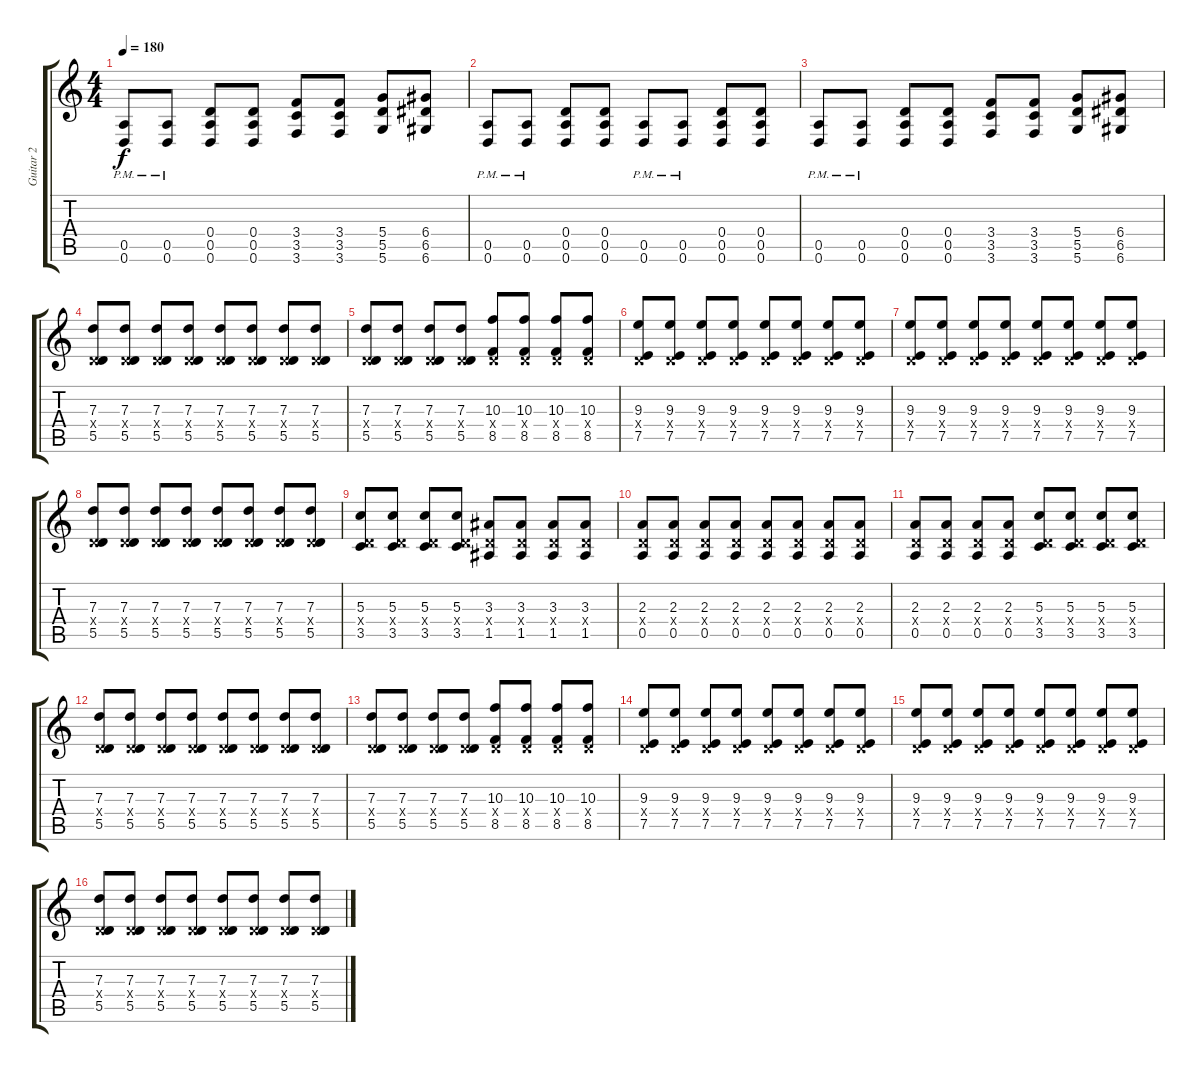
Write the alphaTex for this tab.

\track ("Guitar 2" "Guitar 2") {instrument distortionguitar}
\staff {score tabs}
\tuning (E4 B3 G3 D3 A2 D2) {hide}
\ts (4 4)
\tempo 180
\clef g2
\ks c
(0.5{pm} 0.6{pm}).8{dy f} (0.5{pm} 0.6{pm}).8 (0.4 0.5 0.6).8 (0.4 0.5 0.6).8 (3.4 3.5 3.6).8 (3.4 3.5 3.6).8 (5.4 5.5 5.6).8 (6.4 6.5 6.6).8 |
(0.5{pm} 0.6{pm}).8 (0.5{pm} 0.6{pm}).8 (0.4 0.5 0.6).8 (0.4 0.5 0.6).8 (0.5{pm} 0.6{pm}).8 (0.5{pm} 0.6{pm}).8 (0.4 0.5 0.6).8 (0.4 0.5 0.6).8 |
(0.5{pm} 0.6{pm}).8 (0.5{pm} 0.6{pm}).8 (0.4 0.5 0.6).8 (0.4 0.5 0.6).8 (3.4 3.5 3.6).8 (3.4 3.5 3.6).8 (5.4 5.5 5.6).8 (6.4 6.5 6.6).8 |
(7.3 0.4{x} 5.5).8 (7.3 0.4{x} 5.5).8 (7.3 0.4{x} 5.5).8 (7.3 0.4{x} 5.5).8 (7.3 0.4{x} 5.5).8 (7.3 0.4{x} 5.5).8 (7.3 0.4{x} 5.5).8 (7.3 0.4{x} 5.5).8 |
(7.3 0.4{x} 5.5).8 (7.3 0.4{x} 5.5).8 (7.3 0.4{x} 5.5).8 (7.3 0.4{x} 5.5).8 (10.3 0.4{x} 8.5).8 (10.3 0.4{x} 8.5).8 (10.3 0.4{x} 8.5).8 (10.3 0.4{x} 8.5).8 |
(9.3 0.4{x} 7.5).8 (9.3 0.4{x} 7.5).8 (9.3 0.4{x} 7.5).8 (9.3 0.4{x} 7.5).8 (9.3 0.4{x} 7.5).8 (9.3 0.4{x} 7.5).8 (9.3 0.4{x} 7.5).8 (9.3 0.4{x} 7.5).8 |
(9.3 0.4{x} 7.5).8 (9.3 0.4{x} 7.5).8 (9.3 0.4{x} 7.5).8 (9.3 0.4{x} 7.5).8 (9.3 0.4{x} 7.5).8 (9.3 0.4{x} 7.5).8 (9.3 0.4{x} 7.5).8 (9.3 0.4{x} 7.5).8 |
(7.3 0.4{x} 5.5).8 (7.3 0.4{x} 5.5).8 (7.3 0.4{x} 5.5).8 (7.3 0.4{x} 5.5).8 (7.3 0.4{x} 5.5).8 (7.3 0.4{x} 5.5).8 (7.3 0.4{x} 5.5).8 (7.3 0.4{x} 5.5).8 |
(5.3 0.4{x} 3.5).8 (5.3 0.4{x} 3.5).8 (5.3 0.4{x} 3.5).8 (5.3 0.4{x} 3.5).8 (3.3 0.4{x} 1.5).8 (3.3 0.4{x} 1.5).8 (3.3 0.4{x} 1.5).8 (3.3 0.4{x} 1.5).8 |
(2.3 0.4{x} 0.5).8 (2.3 0.4{x} 0.5).8 (2.3 0.4{x} 0.5).8 (2.3 0.4{x} 0.5).8 (2.3 0.4{x} 0.5).8 (2.3 0.4{x} 0.5).8 (2.3 0.4{x} 0.5).8 (2.3 0.4{x} 0.5).8 |
(2.3 0.4{x} 0.5).8 (2.3 0.4{x} 0.5).8 (2.3 0.4{x} 0.5).8 (2.3 0.4{x} 0.5).8 (5.3 0.4{x} 3.5).8 (5.3 0.4{x} 3.5).8 (5.3 0.4{x} 3.5).8 (5.3 0.4{x} 3.5).8 |
(7.3 0.4{x} 5.5).8 (7.3 0.4{x} 5.5).8 (7.3 0.4{x} 5.5).8 (7.3 0.4{x} 5.5).8 (7.3 0.4{x} 5.5).8 (7.3 0.4{x} 5.5).8 (7.3 0.4{x} 5.5).8 (7.3 0.4{x} 5.5).8 |
(7.3 0.4{x} 5.5).8 (7.3 0.4{x} 5.5).8 (7.3 0.4{x} 5.5).8 (7.3 0.4{x} 5.5).8 (10.3 0.4{x} 8.5).8 (10.3 0.4{x} 8.5).8 (10.3 0.4{x} 8.5).8 (10.3 0.4{x} 8.5).8 |
(9.3 0.4{x} 7.5).8 (9.3 0.4{x} 7.5).8 (9.3 0.4{x} 7.5).8 (9.3 0.4{x} 7.5).8 (9.3 0.4{x} 7.5).8 (9.3 0.4{x} 7.5).8 (9.3 0.4{x} 7.5).8 (9.3 0.4{x} 7.5).8 |
(9.3 0.4{x} 7.5).8 (9.3 0.4{x} 7.5).8 (9.3 0.4{x} 7.5).8 (9.3 0.4{x} 7.5).8 (9.3 0.4{x} 7.5).8 (9.3 0.4{x} 7.5).8 (9.3 0.4{x} 7.5).8 (9.3 0.4{x} 7.5).8 |
(7.3 0.4{x} 5.5).8 (7.3 0.4{x} 5.5).8 (7.3 0.4{x} 5.5).8 (7.3 0.4{x} 5.5).8 (7.3 0.4{x} 5.5).8 (7.3 0.4{x} 5.5).8 (7.3 0.4{x} 5.5).8 (7.3 0.4{x} 5.5).8
